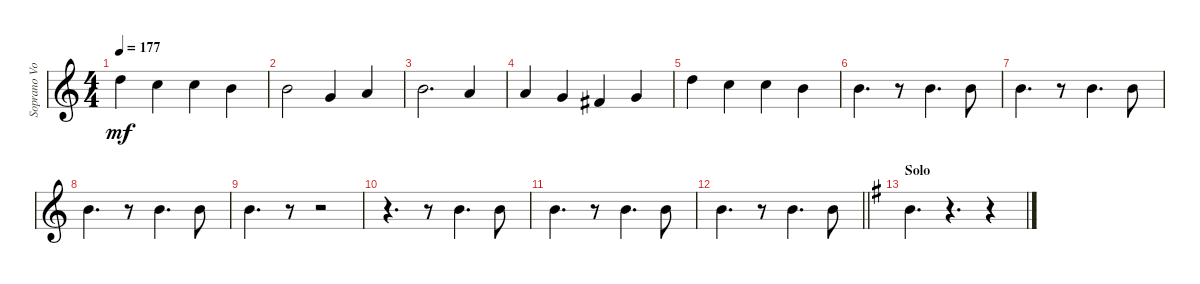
\track ("Soprano Voice" "Soprano Vo") {instrument violin}
\staff {score}
\tuning (E4 B3 G3 D3 A2 E2 B1) {hide}
\ts (4 4)
\tempo 177
\clef g2
\ks c
10.1.4{dy mf} 8.1.4 8.1.4 7.1.4 |
7.1.2 3.1.4 5.1.4 |
7.1.2{d} 5.1.4 |
5.1.4 3.1.4 2.1.4 3.1.4 |
10.1.4 8.1.4 8.1.4 7.1.4 |
7.1.4{d} r.8 7.1.4{d} 7.1.8 |
7.1.4{d} r.8 7.1.4{d} 7.1.8 |
7.1.4{d} r.8 7.1.4{d} 7.1.8 |
7.1.4{d} r.8 r.2 |
r.4{d} r.8 7.1.4{d} 7.1.8 |
7.1.4{d} r.8 7.1.4{d} 7.1.8 |
\barLineRight lightlight
7.1.4{d} r.8 7.1.4{d} 7.1.8 |
\section ("" "Solo")
\ks eminor
7.1.4{d} r.4{d} r.4
